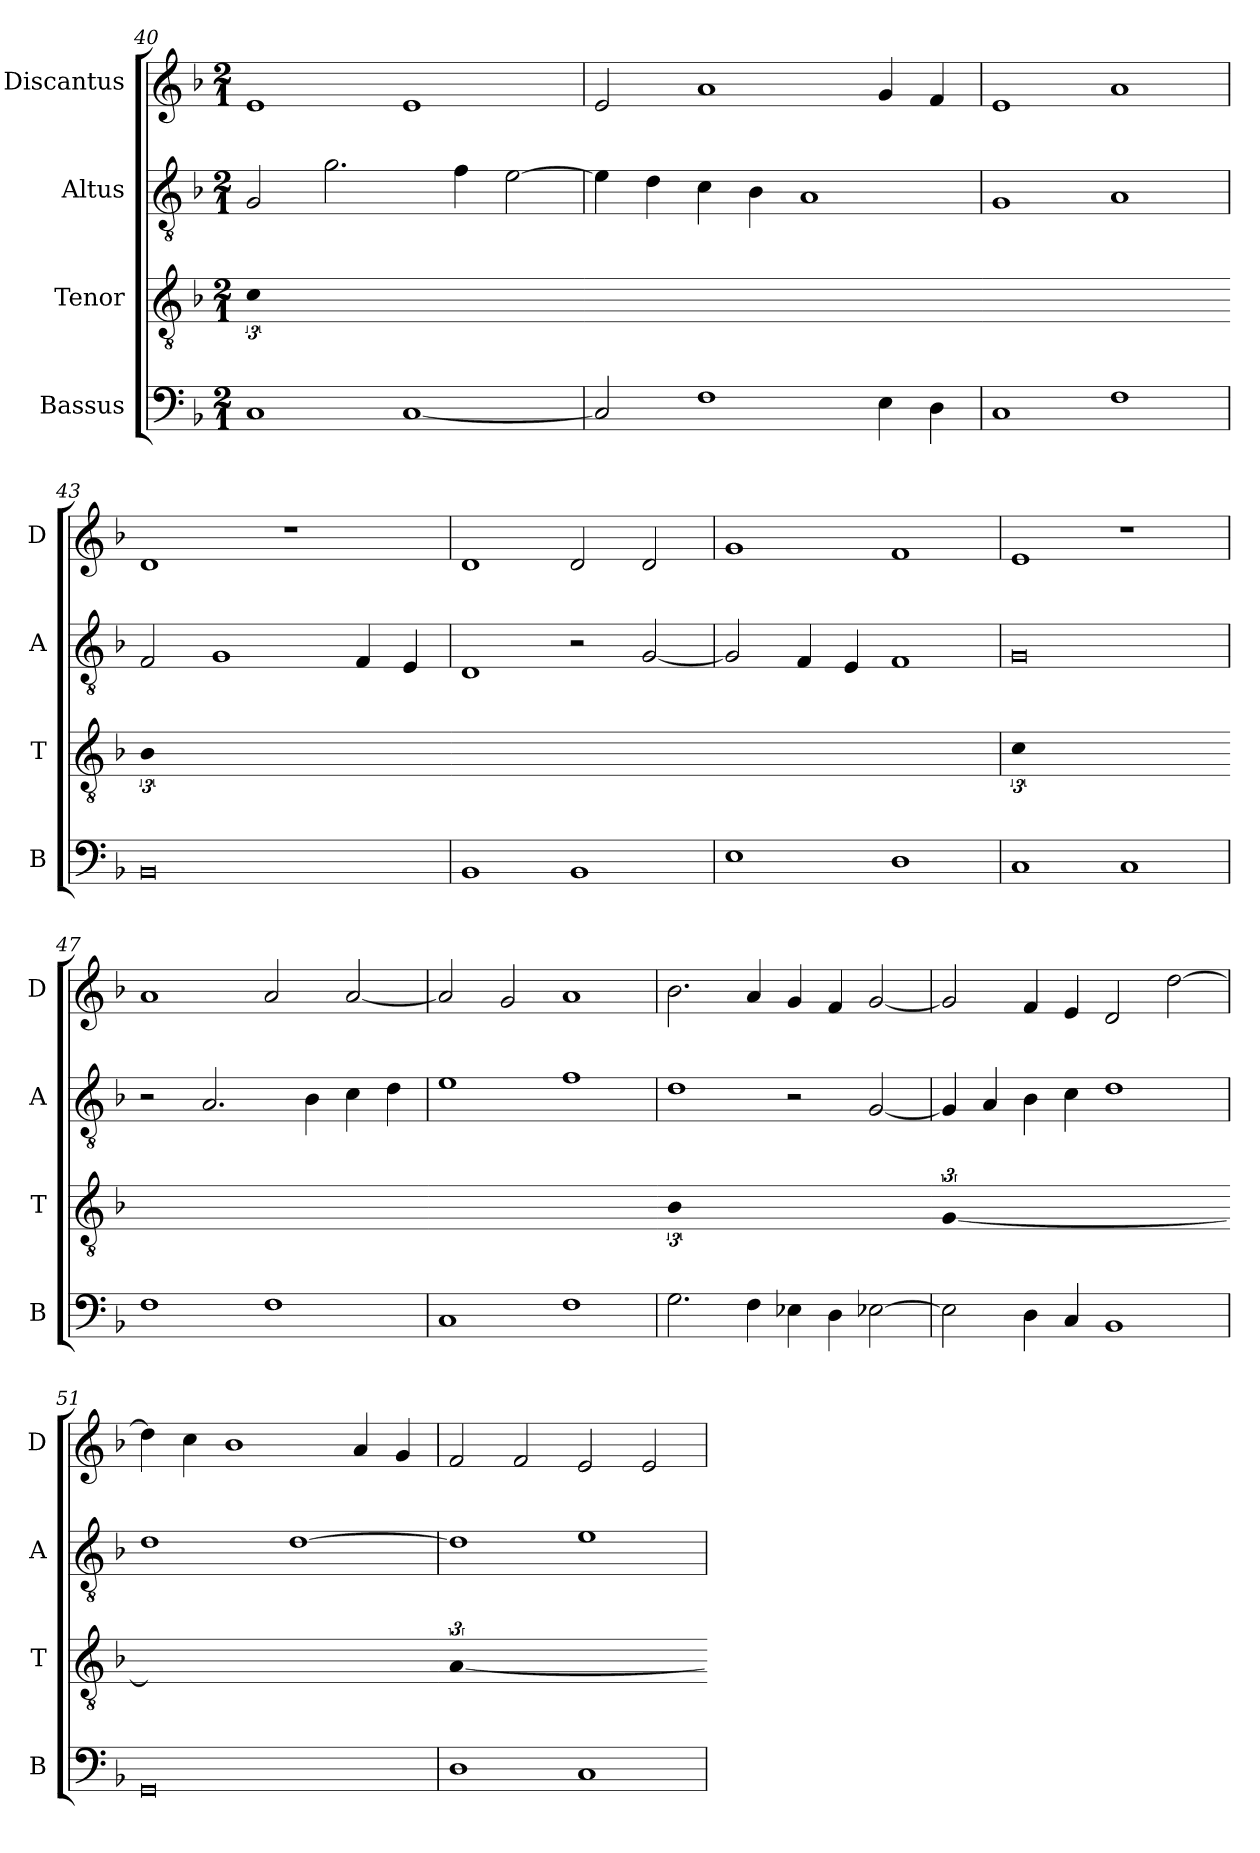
**kern	**kern	**kern	**kern
*part4	*part3	*part2	*part1
*staff4	*staff3	*staff2	*staff1
*I"Bassus	*I"Tenor	*I"Altus	*I"Discantus
*I'B	*I'T	*I'A	*I'D
*clefF4	*clefGv2	*clefGv2	*clefG2
*k[b-]	*k[b-]	*k[b-]	*k[b-]
*M2/1	*M2/1	*M2/1	*M2/1
=40	=40	=40	=40
!	!LO:N:vis=2	!	!
1C	[y3%4.c	2G/	1e
.	.	2.g\	.
[1C	.	.	1e
.	.	4f\	.
.	.	[2e\	.
=41	=41-	=41	=41
!	!LO:N:vis=2	!	!
2C/]	3%4.cyy_	4e\]	2e/
.	.	4d\	.
1F	.	4c\	1a
.	.	4B-\	.
.	.	1A	.
4E\	.	.	4g/
4D\	.	.	4f/
=42	=42-	=42	=42
!	!LO:N:vis=2	!	!
1C	3%4.cyy]	1G	1e
1F	.	1A	1a
=43	=43-	=43	=43
!	!LO:N:vis=2	!	!
0BB-	[y3%4.B-	2F/	1d
.	.	1G	.
.	.	.	1r
.	.	4F/	.
.	.	4E/	.
=44	=44-	=44	=44
!	!LO:N:vis=2	!	!
1BB-	3%4.B-yy_	1D	1d
1BB-	.	2r	2d/
.	.	[2G/	2d/
=45	=45-	=45	=45
!	!LO:N:vis=2	!	!
1E	3%4.B-yy]	2G/]	1g
.	.	4F/	.
.	.	4E/	.
1D	.	1F	1f
=46	=46	=46	=46
!	!LO:N:vis=2	!	!
1C	[y3%4.c	0G	1e
1C	.	.	1r
=47	=47-	=47	=47
!	!LO:N:vis=2	!	!
1F	3%4.cyy_	2r	1a
.	.	2.A/	.
1F	.	.	2a/
.	.	4B-\	.
.	.	4c\	[2a/
.	.	4d\	.
=48	=48-	=48	=48
!	!LO:N:vis=2	!	!
1C	3%4.cyy]	1e	2a/]
.	.	.	2g/
1F	.	1f	1a
=49	=49-	=49	=49
!	!LO:N:vis=2	!	!
2.G\	3%4.B-	1d	2.b-\
4F\	.	.	4a/
4E-X\	.	2r	4g/
4D\	.	.	4f/
[2E-X\	.	[2G/	[2g/
=50	=50-	=50	=50
!	!LO:N:vis=2	!	!
2E-\]	[3%4.G	4G/]	2g/]
.	.	4A/	.
4D\	.	4B-\	4f/
4C/	.	4c\	4e/
1BB-	.	1d	2d/
.	.	.	[2dd\
=51	=51-	=51	=51
!	!LO:N:vis=2	!	!
0GG	3%4.Gyy]	1d	4dd\]
.	.	.	4cc\
.	.	.	1b-
.	.	[1d	.
.	.	.	4a/
.	.	.	4g/
=52	=52-	=52	=52
!	!LO:N:vis=2	!	!
1D	[y3%4.A	1d]	2f/
.	.	.	2f/
1C	.	1e	2e/
.	.	.	2e/
=	=-	=	=
*-	*-	*-	*-
